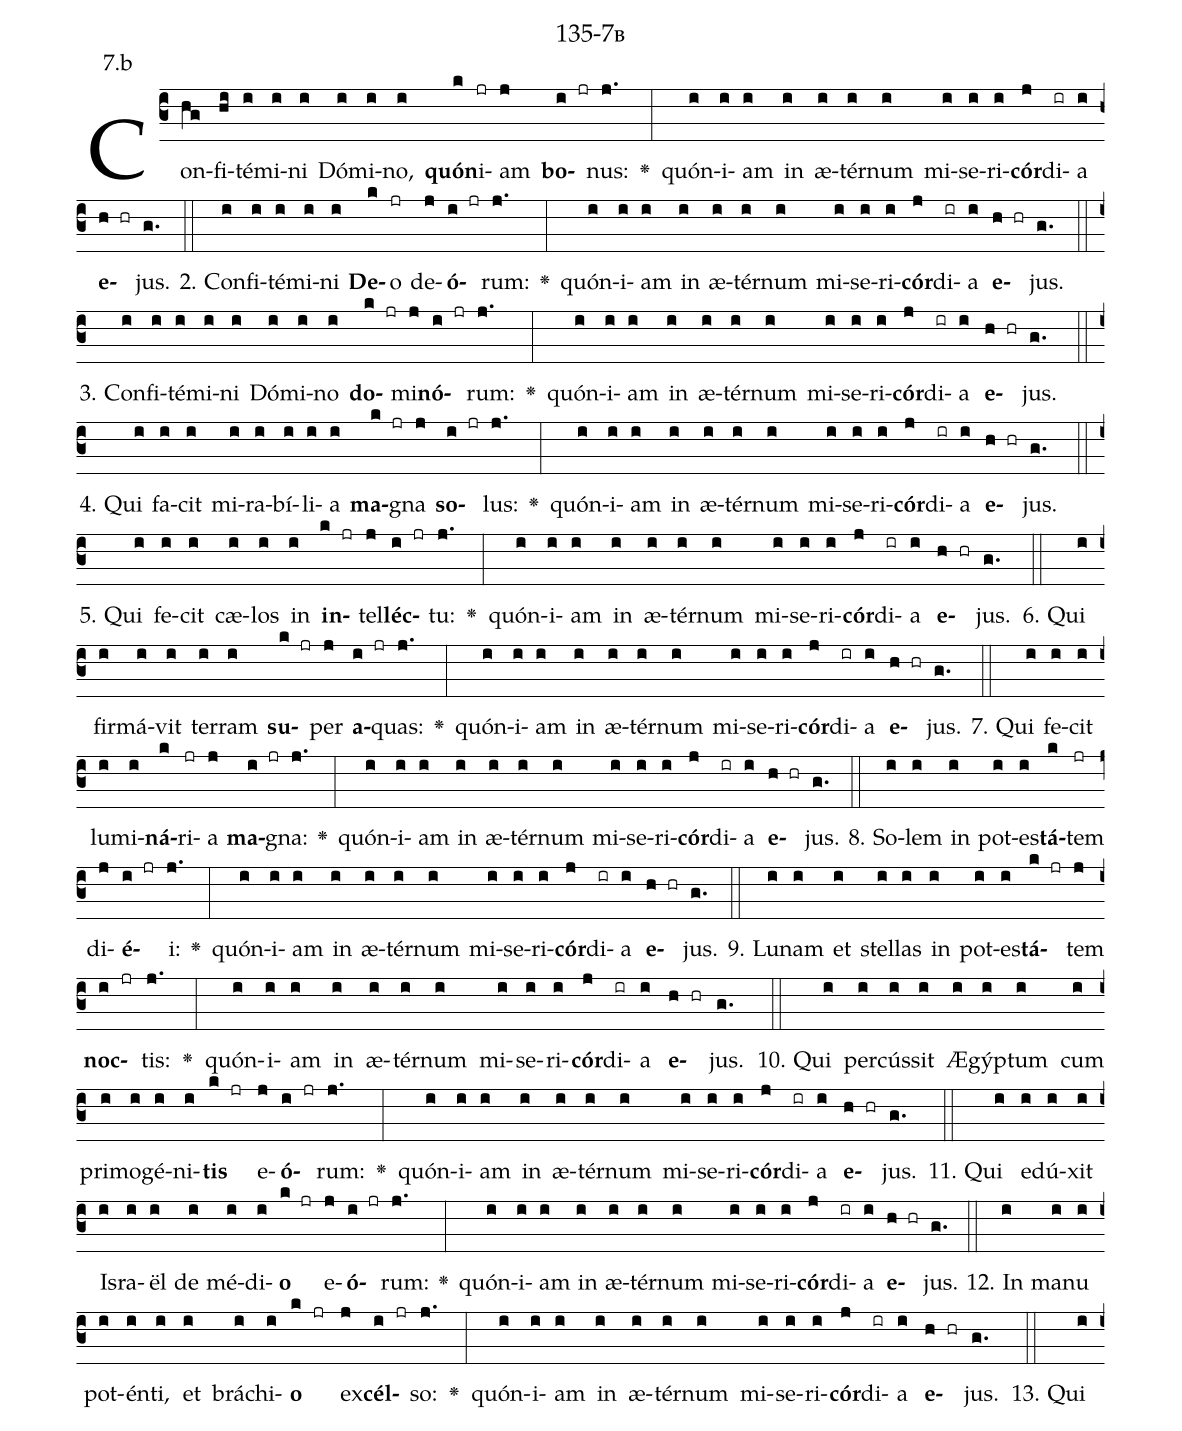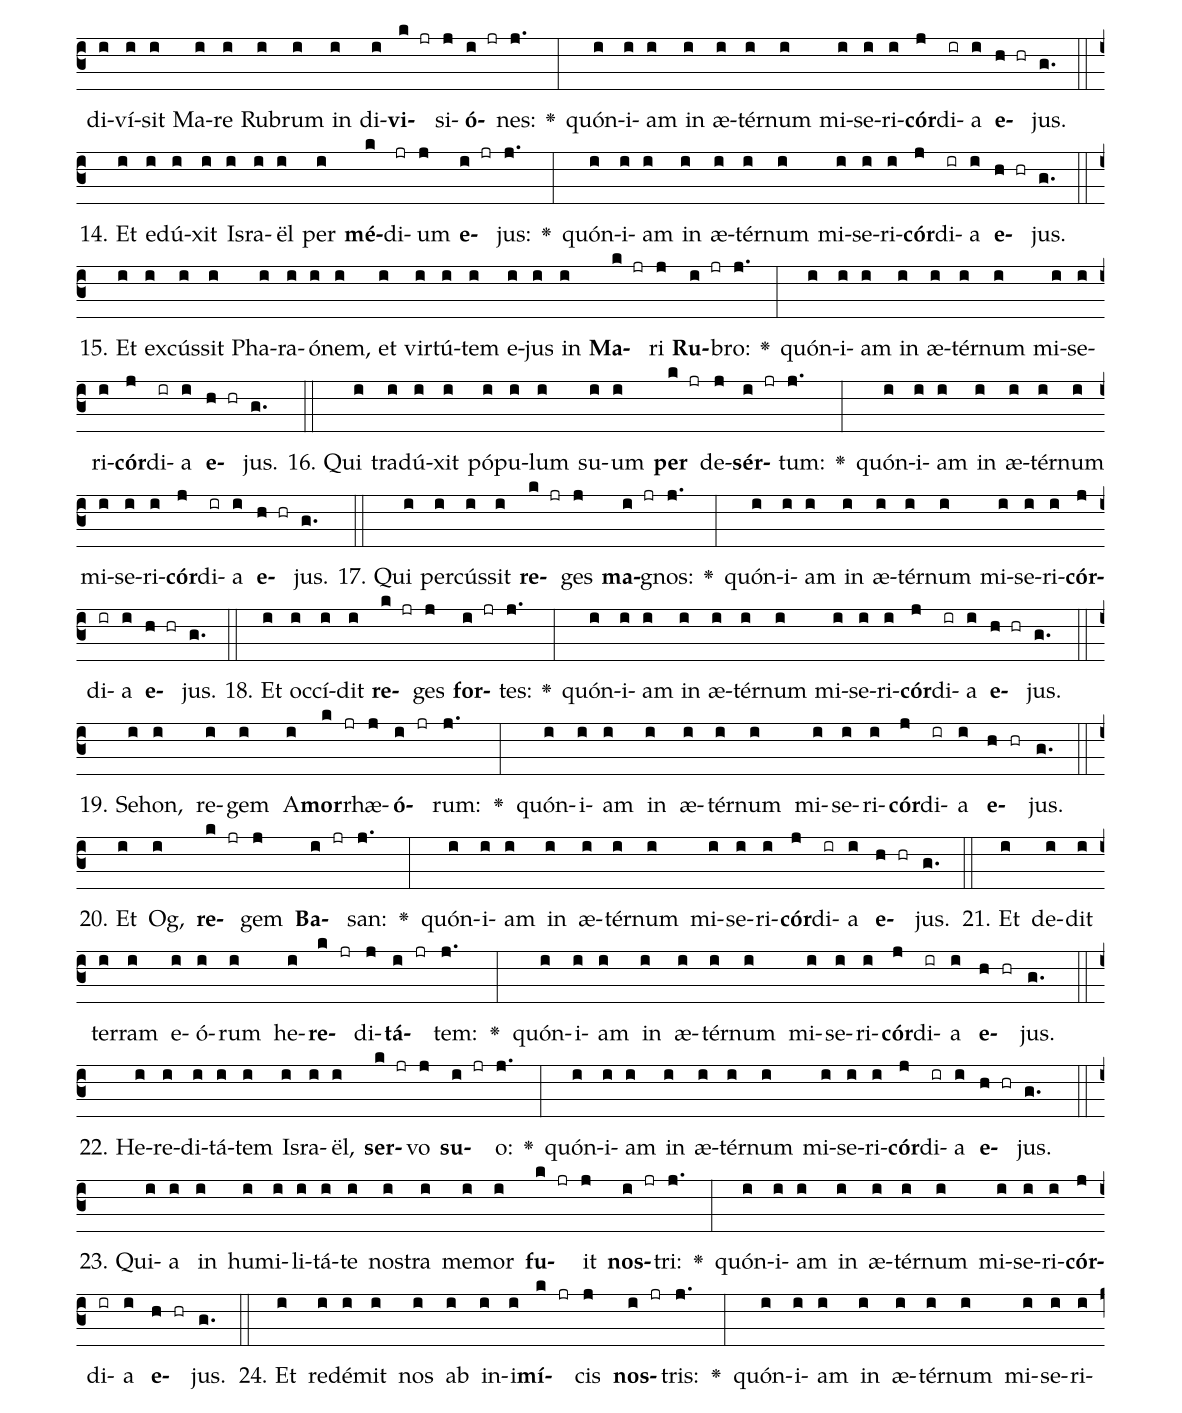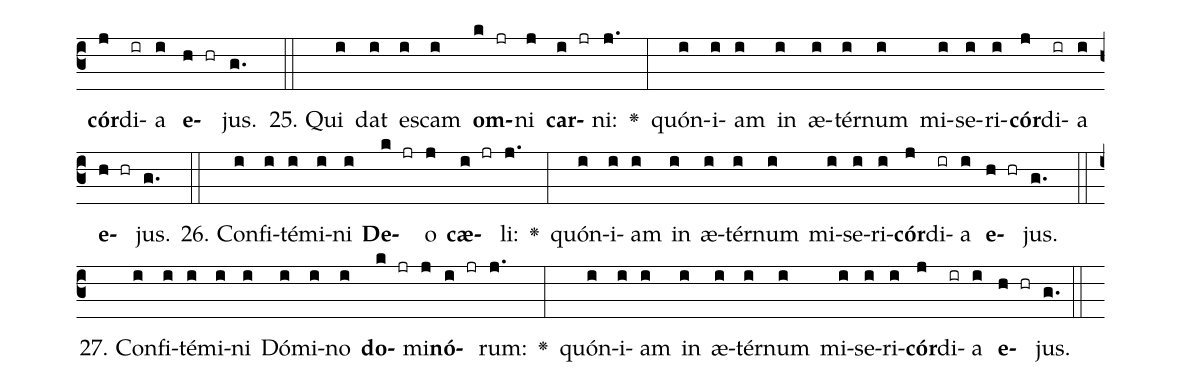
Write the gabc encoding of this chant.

name: 135-7b;
annotation: 7.b;
%%
(c3)Con(hg)fi(hi)té(i)mi(i)ni(i) Dó(i)mi(i)no,(i) <b>quón</b>(k)i(jr)am(j) <b>bo</b>(i jr)nus:(j.) <v>\greheightstar</v>(:) quón(i)i(i)am(i) in(i) æ(i)tér(i)num(i) mi(i)se(i)ri(i)<b>cór</b>(j)di(ir)a(i) <b>e</b>(h hr)jus.(g.) (::)
2. Con(i)fi(i)té(i)mi(i)ni(i) <b>De</b>(k)o(jr) de(j)<b>ó</b>(i jr)rum:(j.) <v>\greheightstar</v>(:) quón(i)i(i)am(i) in(i) æ(i)tér(i)num(i) mi(i)se(i)ri(i)<b>cór</b>(j)di(ir)a(i) <b>e</b>(h hr)jus.(g.) (::)
3. Con(i)fi(i)té(i)mi(i)ni(i) Dó(i)mi(i)no(i) <b>do</b>(k jr)mi(j)<b>nó</b>(i jr)rum:(j.) <v>\greheightstar</v>(:) quón(i)i(i)am(i) in(i) æ(i)tér(i)num(i) mi(i)se(i)ri(i)<b>cór</b>(j)di(ir)a(i) <b>e</b>(h hr)jus.(g.) (::)
4. Qui(i) fa(i)cit(i) mi(i)ra(i)bí(i)li(i)a(i) <b>ma</b>(k jr)gna(j) <b>so</b>(i jr)lus:(j.) <v>\greheightstar</v>(:) quón(i)i(i)am(i) in(i) æ(i)tér(i)num(i) mi(i)se(i)ri(i)<b>cór</b>(j)di(ir)a(i) <b>e</b>(h hr)jus.(g.) (::)
5. Qui(i) fe(i)cit(i) cæ(i)los(i) in(i) <b>in</b>(k jr)tel(j)<b>léc</b>(i jr)tu:(j.) <v>\greheightstar</v>(:) quón(i)i(i)am(i) in(i) æ(i)tér(i)num(i) mi(i)se(i)ri(i)<b>cór</b>(j)di(ir)a(i) <b>e</b>(h hr)jus.(g.) (::)
6. Qui(i) fir(i)má(i)vit(i) ter(i)ram(i) <b>su</b>(k jr)per(j) <b>a</b>(i jr)quas:(j.) <v>\greheightstar</v>(:) quón(i)i(i)am(i) in(i) æ(i)tér(i)num(i) mi(i)se(i)ri(i)<b>cór</b>(j)di(ir)a(i) <b>e</b>(h hr)jus.(g.) (::)
7. Qui(i) fe(i)cit(i) lu(i)mi(i)<b>ná</b>(k)ri(jr)a(j) <b>ma</b>(i jr)gna:(j.) <v>\greheightstar</v>(:) quón(i)i(i)am(i) in(i) æ(i)tér(i)num(i) mi(i)se(i)ri(i)<b>cór</b>(j)di(ir)a(i) <b>e</b>(h hr)jus.(g.) (::)
8. So(i)lem(i) in(i) pot(i)es(i)<b>tá</b>(k)tem(jr) di(j)<b>é</b>(i jr)i:(j.) <v>\greheightstar</v>(:) quón(i)i(i)am(i) in(i) æ(i)tér(i)num(i) mi(i)se(i)ri(i)<b>cór</b>(j)di(ir)a(i) <b>e</b>(h hr)jus.(g.) (::)
9. Lu(i)nam(i) et(i) stel(i)las(i) in(i) pot(i)es(i)<b>tá</b>(k jr)tem(j) <b>noc</b>(i jr)tis:(j.) <v>\greheightstar</v>(:) quón(i)i(i)am(i) in(i) æ(i)tér(i)num(i) mi(i)se(i)ri(i)<b>cór</b>(j)di(ir)a(i) <b>e</b>(h hr)jus.(g.) (::)
10. Qui(i) per(i)cús(i)sit(i) Æ(i)gýp(i)tum(i) cum(i) pri(i)mo(i)gé(i)ni(i)<b>tis</b>(k jr) e(j)<b>ó</b>(i jr)rum:(j.) <v>\greheightstar</v>(:) quón(i)i(i)am(i) in(i) æ(i)tér(i)num(i) mi(i)se(i)ri(i)<b>cór</b>(j)di(ir)a(i) <b>e</b>(h hr)jus.(g.) (::)
11. Qui(i) e(i)dú(i)xit(i) Is(i)ra(i)ël(i) de(i) mé(i)di(i)<b>o</b>(k jr) e(j)<b>ó</b>(i jr)rum:(j.) <v>\greheightstar</v>(:) quón(i)i(i)am(i) in(i) æ(i)tér(i)num(i) mi(i)se(i)ri(i)<b>cór</b>(j)di(ir)a(i) <b>e</b>(h hr)jus.(g.) (::)
12. In(i) ma(i)nu(i) pot(i)én(i)ti,(i) et(i) brá(i)chi(i)<b>o</b>(k jr) ex(j)<b>cél</b>(i jr)so:(j.) <v>\greheightstar</v>(:) quón(i)i(i)am(i) in(i) æ(i)tér(i)num(i) mi(i)se(i)ri(i)<b>cór</b>(j)di(ir)a(i) <b>e</b>(h hr)jus.(g.) (::)
13. Qui(i) di(i)ví(i)sit(i) Ma(i)re(i) Ru(i)brum(i) in(i) di(i)<b>vi</b>(k jr)si(j)<b>ó</b>(i jr)nes:(j.) <v>\greheightstar</v>(:) quón(i)i(i)am(i) in(i) æ(i)tér(i)num(i) mi(i)se(i)ri(i)<b>cór</b>(j)di(ir)a(i) <b>e</b>(h hr)jus.(g.) (::)
14. Et(i) e(i)dú(i)xit(i) Is(i)ra(i)ël(i) per(i) <b>mé</b>(k)di(jr)um(j) <b>e</b>(i jr)jus:(j.) <v>\greheightstar</v>(:) quón(i)i(i)am(i) in(i) æ(i)tér(i)num(i) mi(i)se(i)ri(i)<b>cór</b>(j)di(ir)a(i) <b>e</b>(h hr)jus.(g.) (::)
15. Et(i) ex(i)cús(i)sit(i) Pha(i)ra(i)ó(i)nem,(i) et(i) vir(i)tú(i)tem(i) e(i)jus(i) in(i) <b>Ma</b>(k jr)ri(j) <b>Ru</b>(i jr)bro:(j.) <v>\greheightstar</v>(:) quón(i)i(i)am(i) in(i) æ(i)tér(i)num(i) mi(i)se(i)ri(i)<b>cór</b>(j)di(ir)a(i) <b>e</b>(h hr)jus.(g.) (::)
16. Qui(i) tra(i)dú(i)xit(i) pó(i)pu(i)lum(i) su(i)um(i) <b>per</b>(k jr) de(j)<b>sér</b>(i jr)tum:(j.) <v>\greheightstar</v>(:) quón(i)i(i)am(i) in(i) æ(i)tér(i)num(i) mi(i)se(i)ri(i)<b>cór</b>(j)di(ir)a(i) <b>e</b>(h hr)jus.(g.) (::)
17. Qui(i) per(i)cús(i)sit(i) <b>re</b>(k jr)ges(j) <b>ma</b>(i jr)gnos:(j.) <v>\greheightstar</v>(:) quón(i)i(i)am(i) in(i) æ(i)tér(i)num(i) mi(i)se(i)ri(i)<b>cór</b>(j)di(ir)a(i) <b>e</b>(h hr)jus.(g.) (::)
18. Et(i) oc(i)cí(i)dit(i) <b>re</b>(k jr)ges(j) <b>for</b>(i jr)tes:(j.) <v>\greheightstar</v>(:) quón(i)i(i)am(i) in(i) æ(i)tér(i)num(i) mi(i)se(i)ri(i)<b>cór</b>(j)di(ir)a(i) <b>e</b>(h hr)jus.(g.) (::)
19. Se(i)hon,(i) re(i)gem(i) A(i)<b>mor</b>(k jr)rhæ(j)<b>ó</b>(i jr)rum:(j.) <v>\greheightstar</v>(:) quón(i)i(i)am(i) in(i) æ(i)tér(i)num(i) mi(i)se(i)ri(i)<b>cór</b>(j)di(ir)a(i) <b>e</b>(h hr)jus.(g.) (::)
20. Et(i) Og,(i) <b>re</b>(k jr)gem(j) <b>Ba</b>(i jr)san:(j.) <v>\greheightstar</v>(:) quón(i)i(i)am(i) in(i) æ(i)tér(i)num(i) mi(i)se(i)ri(i)<b>cór</b>(j)di(ir)a(i) <b>e</b>(h hr)jus.(g.) (::)
21. Et(i) de(i)dit(i) ter(i)ram(i) e(i)ó(i)rum(i) he(i)<b>re</b>(k jr)di(j)<b>tá</b>(i jr)tem:(j.) <v>\greheightstar</v>(:) quón(i)i(i)am(i) in(i) æ(i)tér(i)num(i) mi(i)se(i)ri(i)<b>cór</b>(j)di(ir)a(i) <b>e</b>(h hr)jus.(g.) (::)
22. He(i)re(i)di(i)tá(i)tem(i) Is(i)ra(i)ël,(i) <b>ser</b>(k jr)vo(j) <b>su</b>(i jr)o:(j.) <v>\greheightstar</v>(:) quón(i)i(i)am(i) in(i) æ(i)tér(i)num(i) mi(i)se(i)ri(i)<b>cór</b>(j)di(ir)a(i) <b>e</b>(h hr)jus.(g.) (::)
23. Qui(i)a(i) in(i) hu(i)mi(i)li(i)tá(i)te(i) nos(i)tra(i) me(i)mor(i) <b>fu</b>(k jr)it(j) <b>nos</b>(i jr)tri:(j.) <v>\greheightstar</v>(:) quón(i)i(i)am(i) in(i) æ(i)tér(i)num(i) mi(i)se(i)ri(i)<b>cór</b>(j)di(ir)a(i) <b>e</b>(h hr)jus.(g.) (::)
24. Et(i) red(i)é(i)mit(i) nos(i) ab(i) in(i)i(i)<b>mí</b>(k jr)cis(j) <b>nos</b>(i jr)tris:(j.) <v>\greheightstar</v>(:) quón(i)i(i)am(i) in(i) æ(i)tér(i)num(i) mi(i)se(i)ri(i)<b>cór</b>(j)di(ir)a(i) <b>e</b>(h hr)jus.(g.) (::)
25. Qui(i) dat(i) es(i)cam(i) <b>om</b>(k jr)ni(j) <b>car</b>(i jr)ni:(j.) <v>\greheightstar</v>(:) quón(i)i(i)am(i) in(i) æ(i)tér(i)num(i) mi(i)se(i)ri(i)<b>cór</b>(j)di(ir)a(i) <b>e</b>(h hr)jus.(g.) (::)
26. Con(i)fi(i)té(i)mi(i)ni(i) <b>De</b>(k jr)o(j) <b>cæ</b>(i jr)li:(j.) <v>\greheightstar</v>(:) quón(i)i(i)am(i) in(i) æ(i)tér(i)num(i) mi(i)se(i)ri(i)<b>cór</b>(j)di(ir)a(i) <b>e</b>(h hr)jus.(g.) (::)
27. Con(i)fi(i)té(i)mi(i)ni(i) Dó(i)mi(i)no(i) <b>do</b>(k jr)mi(j)<b>nó</b>(i jr)rum:(j.) <v>\greheightstar</v>(:) quón(i)i(i)am(i) in(i) æ(i)tér(i)num(i) mi(i)se(i)ri(i)<b>cór</b>(j)di(ir)a(i) <b>e</b>(h hr)jus.(g.) (::)
